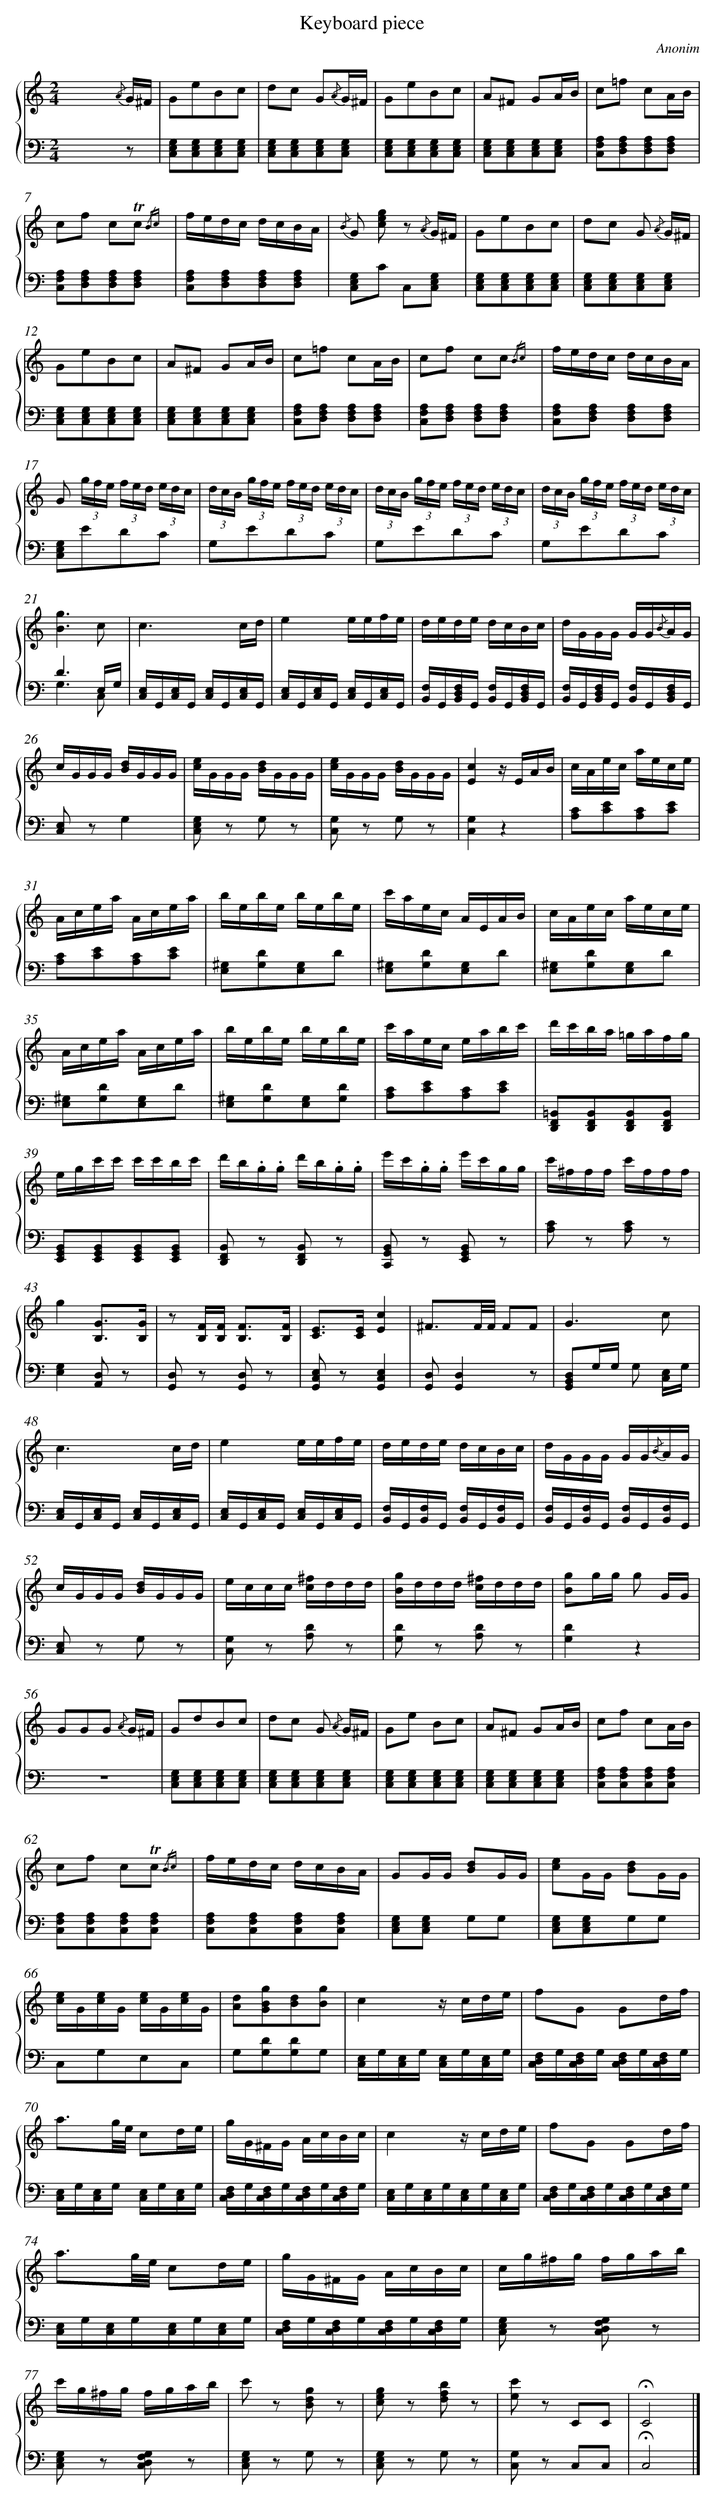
X:1
T: Keyboard piece
C: Anonim
L: 1/8
M: 2/4
%%staves {1 2}
V: 1 clef=treble
V: 2 clef=bass
K: C
[V:1] x2x {/A} G/^F/ |
[V:2] x2x z |
[V:1] GeBc |
[V:2] [G,E,C,][G,E,C,][G,E,C,][G,E,C,] |
[V:1] dc G{/A}G/^F/ |
[V:2] [G,E,C,][G,E,C,][G,E,C,][G,E,C,] |
[V:1] GeBc |
[V:2] [G,E,C,][G,E,C,][G,E,C,][G,E,C,] |
[V:1] A^F GA/B/ |
[V:2] [G,E,C,][G,E,C,][G,E,C,][G,E,C,] |
[V:1] c=f cA/B/ |
[V:2] [A,F,C,][A,F,D,][A,F,D,][A,F,D,] |
[V:1] cf c!trill!c {/Bc} |
[V:2] [A,F,C,][A,F,D,][A,F,D,][A,F,D,] |
[V:1] f/e/d/c/ d/c/B/A/ |
[V:2] [A,F,C,][A,F,D,][A,F,D,][A,F,D,] |
[V:1] {/B} G [gec] z {/A} G/^F/ |
[V:2] [G,E,C,]C C,[G,E,C,] |
[V:1] GeBc |
[V:2] [G,E,C,][G,E,C,][G,E,C,][G,E,C,] |
[V:1] dc G {/A} G/^F/ |
[V:2] [G,E,C,][G,E,C,][G,E,C,][G,E,C,] |
[V:1] GeBc |
[V:2] [G,E,C,][G,E,C,][G,E,C,][G,E,C,] |
[V:1] A^F GA/B/ |
[V:2] [G,E,C,][G,E,C,][G,E,C,][G,E,C,] |
[V:1] c=f cA/B/ |
[V:2] [A,F,C,][A,F,D,] [A,F,D,][A,F,D,] |
[V:1] cf cc {/Bc} |
[V:2] [A,F,C,][A,F,D,] [A,F,D,][A,F,D,] |
[V:1] f/e/d/c/ d/c/B/A/ |
[V:2] [A,F,C,][A,F,D,] [A,F,D,][A,F,D,] |
[V:1] G (3g/f/e/ (3f/e/d/ (3e/d/c/ |
[V:2] [G,E,C,]EDC |
[V:1] (3d/c/B/ (3g/f/e/ (3f/e/d/ (3e/d/c/ |
[V:2] G,EDC |
[V:1] (3d/c/B/ (3g/f/e/ (3f/e/d/ (3e/d/c/ |
[V:2] G,EDC |
[V:1] (3d/c/B/ (3g/f/e/ (3f/e/d/ (3e/d/c/ |
[V:2] G,EDC |
[V:1] [g3B3]c |
[V:2] D3E,/G,/ & G,3C, |
[V:1] c3c/d/ |
[V:2] [E,/C,/]G,,/[E,/C,/]G,,/ [E,/C,/]G,,/[E,/C,/]G,,/ |
[V:1] e2e/e/f/e/ |
[V:2] [E,/C,/]G,,/[E,/C,/]G,,/ [E,/C,/]G,,/[E,/C,/]G,,/ |
[V:1] d/e/d/e/ d/c/B/c/ |
[V:2] [F,/B,,/]G,,/[F,/D,/B,,/]G,,/ [F,/B,,/]G,,/[F,/D,/B,,/]G,,/ |
[V:1] d/G/G/G/ G/G/{/B}A/G/ |
[V:2] [F,/B,,/]G,,/[F,/D,/B,,/]G,,/ [F,/B,,/]G,,/[F,/D,/B,,/]G,,/ |
[V:1] c/G/G/G/ [d/B/]G/G/G/ |
[V:2] [E,C,] zG,2 |
[V:1] [e/c/]G/G/G/ [d/B/]G/G/G/ |
[V:2] [G,E,C,] z G, z |
[V:1] [e/c/]G/G/G/ [d/B/]G/G/G/ |
[V:2] [G,C,] z G, z |
[V:1] [c2E2]z/ E/A/B/ |
[V:2] [G,2C,2]z2 |
[V:1] c/A/e/c/ a/e/c/e/ |
[V:2] [CA,][EC][CA,][EC] |
[V:1] A/c/e/a/ A/c/e/a/ |
[V:2] [CA,][EC][CA,][EC] |
[V:1] b/e/b/e/ b/e/b/e/ |
[V:2] [^G,E,][DG,][G,E,]D |
[V:1] c'/a/e/c/ A/E/A/B/ |
[V:2] [^G,E,][DG,][G,E,]D |
[V:1] c/A/e/c/ a/e/c/e/ |
[V:2] [^G,E,][DG,][G,E,]D |
[V:1] A/c/e/a/ A/c/e/a/ |
[V:2] [^G,E,][DG,][G,E,]D |
[V:1] b/e/b/e/ b/e/b/e/ |
[V:2] [^G,E,][DG,][G,E,][DG,] |
[V:1] c'/a/e/c/ e/a/b/c'/ |
[V:2] [CA,][EC][CA,][EC] |
[V:1] d'/c'/b/a/ =g/a/f/g/ |
[V:2] [=B,,F,,D,,][B,,F,,D,,][B,,F,,D,,][B,,F,,D,,] |
[V:1] e/g/c'/c'/ c'/c'/b/c'/ |
[V:2] [B,,G,,E,,][B,,G,,E,,][B,,G,,E,,][B,,G,,E,,] |
[V:1] d'/b/.g/.g/ d'/b/.g/.g/ |
[V:2] [B,,F,,D,,] z [B,,F,,D,,] z |
[V:1] e'/c'/.g/.g/ e'/c'/g/g/ |
[V:2] [B,,G,,C,,] z [B,,G,,E,,] z |
[V:1] c'/^f/f/f/ c'/f/f/f/ |
[V:2] [CA,] z [CA,] z |
[V:1] g2[G3/B,3/][G/B,/] |
[V:2] [G,2E,2][D,A,,] z |
[V:1] z [F/B,/][FB,]< [FB,][F/B,/] |
[V:2] [D,G,,] z [D,G,,] z |
[V:1] [EC]>[EC][c2E2] |
[V:2] [E,C,G,,] z[E,2C,2G,,2] |
[V:1] ^F3/F//F// FF |
[V:2] [D,G,,][D,2G,,2]z |
[V:1] G3c |
[V:2] [D,B,,G,,]G,/G,/ G, [E,/C,/]G,/ |
[V:1] c3c/d/ |
[V:2] [E,/C,/]G,,/[E,/C,/]G,,/ [E,/C,/]G,,/[E,/C,/]G,,/ |
[V:1] e2e/e/f/e/ |
[V:2] [E,/C,/]G,,/[E,/C,/]G,,/ [E,/C,/]G,,/[E,/C,/]G,,/ |
[V:1] d/e/d/e/ d/c/B/c/ |
[V:2] [F,/B,,/]G,,/[F,/B,,/]G,,/ [F,/B,,/]G,,/[F,/B,,/]G,,/ |
[V:1] d/G/G/G/ G/G/{/B}A/G/ |
[V:2] [F,/B,,/]G,,/[F,/B,,/]G,,/ [F,/B,,/]G,,/[F,/B,,/]G,,/ |
[V:1] c/G/G/G/ [d/B/]G/G/G/ |
[V:2] [E,C,] z G, z |
[V:1] e/c/c/c/ [^f/c/]d/d/d/ |
[V:2] [G,C,] z [DA,] z |
[V:1] [g/B/]d/d/d/ [^f/c/]d/d/d/ |
[V:2] [DG,] z [DA,] z |
[V:1] [gB]g/g/ g G/G/ |
[V:2] [D2G,2]z2 |
[V:1] GGG {/A} G/^F/ |
[V:2] z4 |
[V:1] GdBc |
[V:2] [G,E,C,][G,E,C,][G,E,C,][G,E,C,] |
[V:1] dc G {/A} G/^F/ |
[V:2] [G,E,C,][G,E,C,][G,E,C,][G,E,C,] |
[V:1] Ge Bc |
[V:2] [G,E,C,][G,E,C,][G,E,C,][G,E,C,] |
[V:1] A^F GA/B/ |
[V:2] [G,E,C,][G,E,C,][G,E,C,][G,E,C,] |
[V:1] cf cA/B/ |
[V:2] [A,F,C,][A,F,C,][A,F,C,][A,F,C,] |
[V:1] cf c!trill!c {/Bc} |
[V:2] [A,F,C,][A,F,C,][A,F,C,][A,F,C,] |
[V:1] f/e/d/c/ d/c/B/A/ |
[V:2] [A,F,C,][A,F,C,][A,F,C,][A,F,C,] |
[V:1] GG/G/ [dB]G/G/ |
[V:2] [G,E,C,][G,E,C,] G,G, |
[V:1] [ec]G/G/ [dB]G/G/ |
[V:2] [G,E,C,][G,E,C,]G,G, |
[V:1] [e/c/]G/[e/c/]G/ [e/c/]G/[e/c/]G/ |
[V:2] C,G,E,C, |
[V:1] [dA][gBG][dB][gB] |
[V:2] G,[DG,][DG,]G, |
[V:1] c2z/ c/d/e/ |
[V:2] [E,/C,/]G,/[E,/C,/]G,/ [E,/C,/]G,/[E,/C,/]G,/ |
[V:1] fG Gd/f/ |
[V:2] [F,/D,/C,/]G,/[F,/D,/C,/]G,/ [F,/D,/C,/]G,/[F,/D,/C,/]G,/ |
[V:1] a3/g//e// cd/e/ |
[V:2] [E,/C,/]G,/[E,/C,/]G,/ [E,/C,/]G,/[E,/C,/]G,/ |
[V:1] g/G/^F/G/ A/c/B/c/ |
[V:2] [F,/D,/C,/]G,/[F,/D,/C,/]G,/[F,/D,/C,/]G,/[F,/D,/C,/]G,/ |
[V:1] c2z/ c/d/e/ |
[V:2] [E,/C,/]G,/[E,/C,/]G,/[E,/C,/]G,/[E,/C,/]G,/ |
[V:1] fG Gd/f/ |
[V:2] [F,/D,/C,/]G,/[F,/D,/C,/]G,/[F,/D,/C,/]G,/[F,/D,/C,/]G,/ |
[V:1] a3/g//e// cd/e/ |
[V:2] [E,/C,/]G,/[E,/C,/]G,/[E,/C,/]G,/[E,/C,/]G,/ |
[V:1] g/G/^F/G/ A/c/B/c/ |
[V:2] [F,/D,/C,/]G,/[F,/D,/C,/]G,/[F,/D,/C,/]G,/[F,/D,/C,/]G,/ |
[V:1] c/g/^f/g/ f/g/a/b/ |
[V:2] [G,E,C,] z [G,F,D,C,] z |
[V:1] c'/g/^f/g/ f/g/a/b/ |
[V:2] [G,E,C,] z [G,F,D,C,] z |
[V:1] c' z [gdB] z |
[V:2] [G,E,C,] z G, z |
[V:1] [gec] z [bfd] z |
[V:2] [G,E,C,] z G, z |
[V:1] [c'e] z CC |
[V:2] [G,C,] z C,C, |
[V:1] !fermata!C4 |]
[V:2] !fermata!C,4 |]
